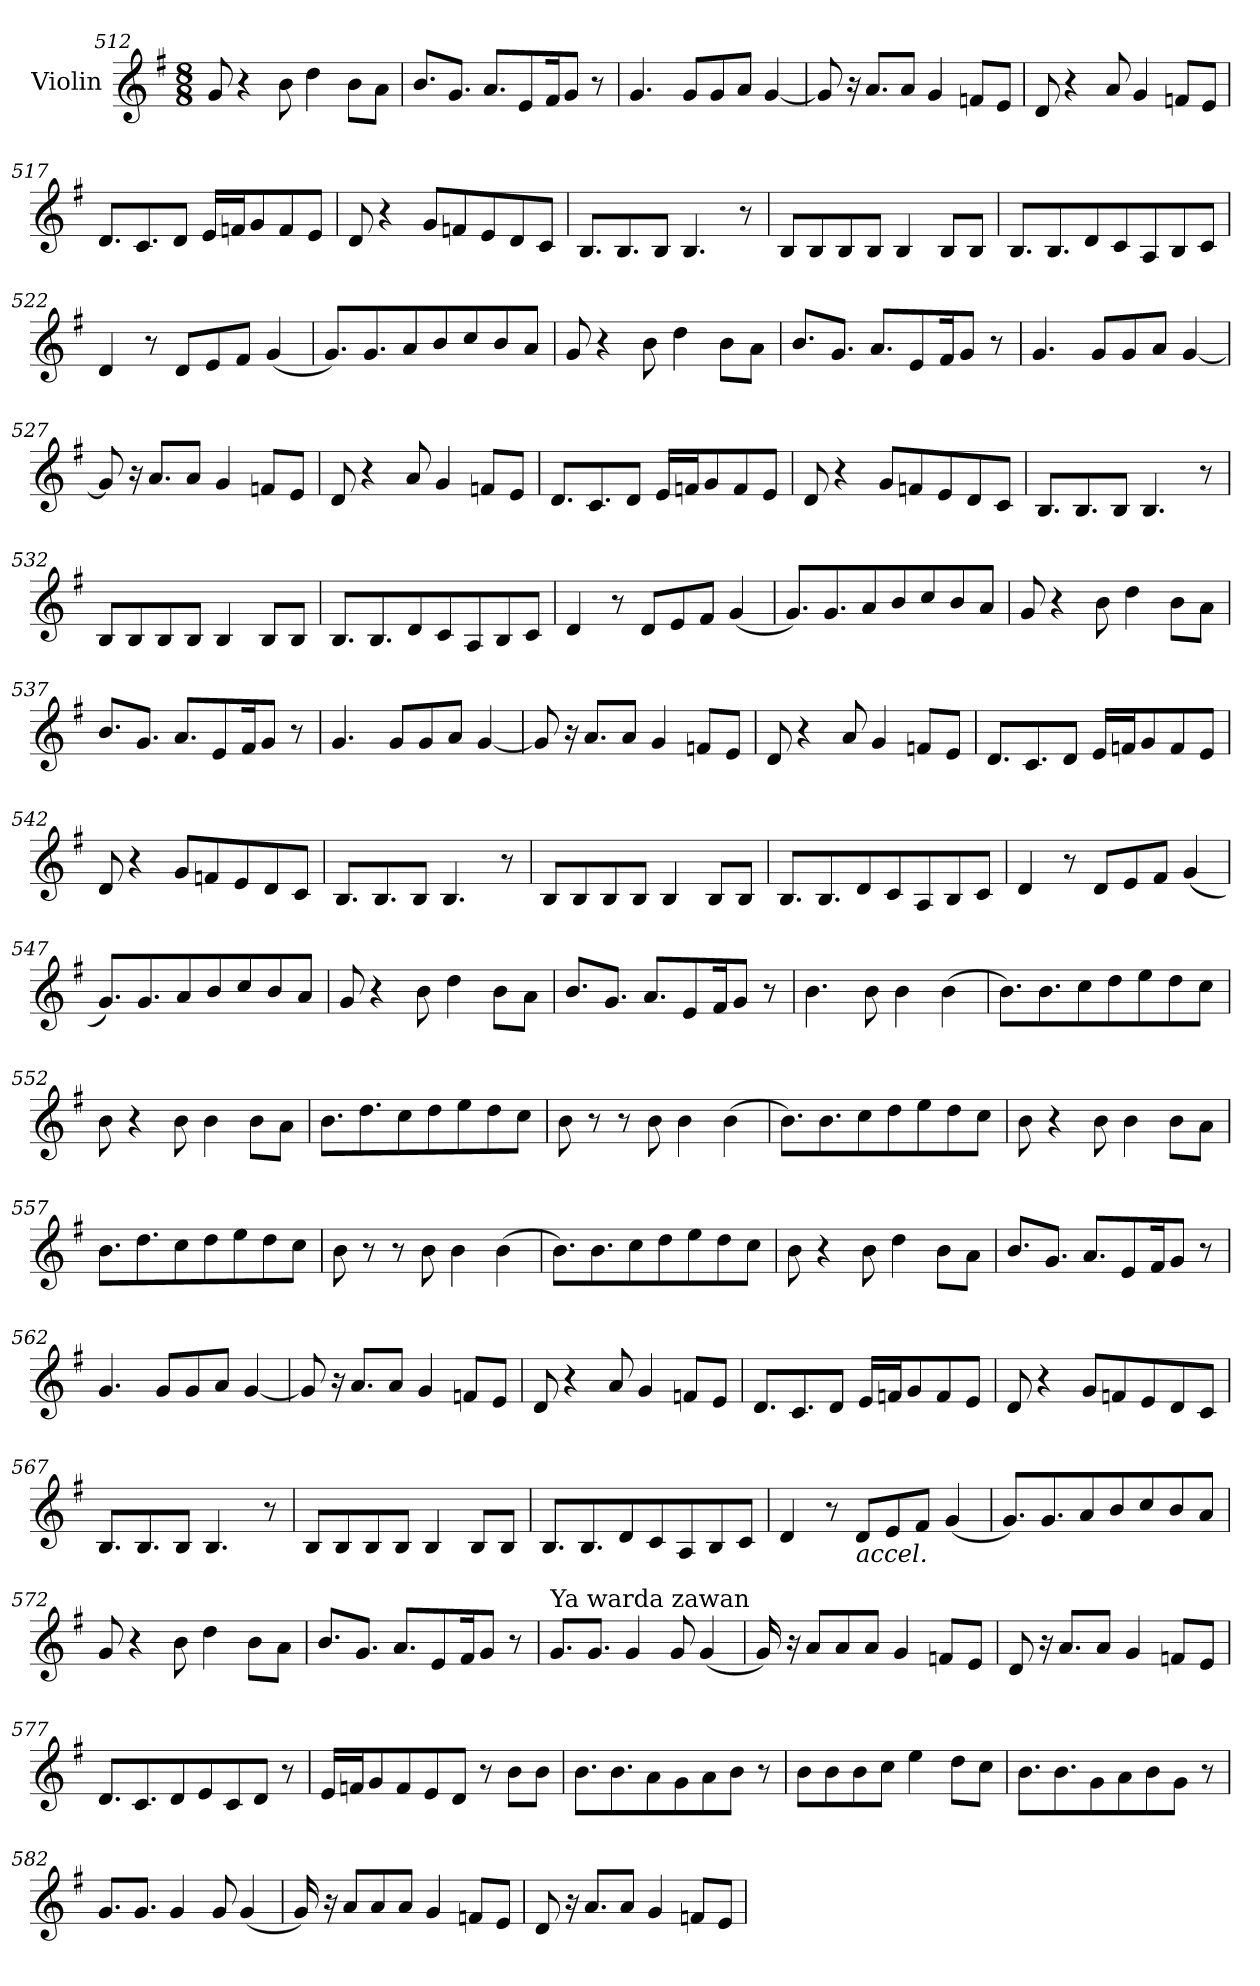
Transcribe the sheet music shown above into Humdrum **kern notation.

**kern
*part1
*staff1
*I"Violin
*clefG2
*k[f#]
*G:
*M8/8
=512
8g/
4r
8b\
4dd\
8b\L
8a\J
=513
8.b/L
8.g/J
8.a/L
8e/
16f#/K
8g/J
8r
=514
4.g/
8g/L
8g/
8a/J
[4g/
!!LO:LB:g=z
=515
8g/]
16r
8.a/L
8a/J
4g/
8fn/L
8e/J
=516
8d/
4r
8a/
4g/
8fn/L
8e/J
=517
8.d/L
8.c/
8d/J
16e/LL
16fn/J
8g/
8f/
8e/J
=518
8d/
4r
8g/L
8fn/
8e/
8d/
8c/J
!!LO:LB:g=z
=519
8.B/L
8.B/
8B/J
4.B/
8r
=520
8B/L
8B/
8B/
8B/J
4B/
8B/L
8B/J
=521
8.B/L
8.B/
8d/
8c/
8A/
8B/
8c/J
=522
4d/
8r
8d/L
8e/
8f#/J
(<4g/
!!LO:LB:g=z
=523
8.g/L)
8.g/
8a/
8b/
8cc/
8b/
8a/J
=524
8g/
4r
8b\
4dd\
8b\L
8a\J
=525
8.b/L
8.g/J
8.a/L
8e/
16f#/K
8g/J
8r
=526
4.g/
8g/L
8g/
8a/J
[4g/
!!LO:LB:g=z
=527
8g/]
16r
8.a/L
8a/J
4g/
8fn/L
8e/J
=528
8d/
4r
8a/
4g/
8fn/L
8e/J
=529
8.d/L
8.c/
8d/J
16e/LL
16fn/J
8g/
8f/
8e/J
=530
8d/
4r
8g/L
8fn/
8e/
8d/
8c/J
!!LO:PB:g=z
=531
8.B/L
8.B/
8B/J
4.B/
8r
=532
8B/L
8B/
8B/
8B/J
4B/
8B/L
8B/J
=533
8.B/L
8.B/
8d/
8c/
8A/
8B/
8c/J
=534
4d/
8r
8d/L
8e/
8f#/J
(<4g/
!!LO:LB:g=z
=535
8.g/L)
8.g/
8a/
8b/
8cc/
8b/
8a/J
=536
8g/
4r
8b\
4dd\
8b\L
8a\J
=537
8.b/L
8.g/J
8.a/L
8e/
16f#/K
8g/J
8r
=538
4.g/
8g/L
8g/
8a/J
[4g/
!!LO:LB:g=z
=539
8g/]
16r
8.a/L
8a/J
4g/
8fn/L
8e/J
=540
8d/
4r
8a/
4g/
8fn/L
8e/J
=541
8.d/L
8.c/
8d/J
16e/LL
16fn/J
8g/
8f/
8e/J
=542
8d/
4r
8g/L
8fn/
8e/
8d/
8c/J
!!LO:LB:g=z
=543
8.B/L
8.B/
8B/J
4.B/
8r
=544
8B/L
8B/
8B/
8B/J
4B/
8B/L
8B/J
=545
8.B/L
8.B/
8d/
8c/
8A/
8B/
8c/J
=546
4d/
8r
8d/L
8e/
8f#/J
(<4g/
!!LO:LB:g=z
=547
8.g/L)
8.g/
8a/
8b/
8cc/
8b/
8a/J
=548
8g/
4r
8b\
4dd\
8b\L
8a\J
=549
8.b/L
8.g/J
8.a/L
8e/
16f#/K
8g/J
8r
=550
4.b\
8b\
4b\
(>4b\
=551
8.b\L)
8.b\
8cc\
8dd\
8ee\
8dd\
8cc\J
!!LO:LB:g=z
=552
8b\
4r
8b\
4b\
8b\L
8a\J
=553
8.b\L
8.dd\
8cc\
8dd\
8ee\
8dd\
8cc\J
=554
8b\
8r
8r
8b\
4b\
(>4b\
=555
8.b\L)
8.b\
8cc\
8dd\
8ee\
8dd\
8cc\J
=556
8b\
4r
8b\
4b\
8b\L
8a\J
!!LO:LB:g=z
=557
8.b\L
8.dd\
8cc\
8dd\
8ee\
8dd\
8cc\J
=558
8b\
8r
8r
8b\
4b\
(>4b\
=559
8.b\L)
8.b\
8cc\
8dd\
8ee\
8dd\
8cc\J
=560
8b\
4r
8b\
4dd\
8b\L
8a\J
=561
8.b/L
8.g/J
8.a/L
8e/
16f#/K
8g/J
8r
!!LO:LB:g=z
=562
4.g/
8g/L
8g/
8a/J
[4g/
=563
8g/]
16r
8.a/L
8a/J
4g/
8fn/L
8e/J
=564
8d/
4r
8a/
4g/
8fn/L
8e/J
=565
8.d/L
8.c/
8d/J
16e/LL
16fn/J
8g/
8f/
8e/J
!!LO:PB:g=z
=566
8d/
4r
8g/L
8fn/
8e/
8d/
8c/J
=567
8.B/L
8.B/
8B/J
4.B/
8r
=568
8B/L
8B/
8B/
8B/J
4B/
8B/L
8B/J
=569
8.B/L
8.B/
8d/
8c/
8A/
8B/
8c/J
!!LO:LB:g=z
=570
4d/
8r
!LO:TX:b:i:t=accel.
8d/L
8e/
8f#/J
(<4g/
=571
8.g/L)
8.g/
8a/
8b/
8cc/
8b/
8a/J
=572
8g/
4r
8b\
4dd\
8b\L
8a\J
=573
8.b/L
8.g/J
8.a/L
8e/
16f#/K
8g/J
8r
=574
*MM120
!LO:TX:a:t=Ya warda zawan
8.g/L
8.g/J
4g/
8g/
(<4g/
!!LO:LB:g=z
=575
16g/)
16r
8a/L
8a/
8a/J
4g/
8fn/L
8e/J
=576
8d/
16r
8.a/L
8a/J
4g/
8fn/L
8e/J
=577
8.d/L
8.c/
8d/
8e/
8c/
8d/J
8r
=578
16e/LL
16fn/J
8g/
8f/
8e/
8d/J
8r
8b\L
8b\J
!!LO:LB:g=z
=579
8.b\L
8.b\
8a\
8g\
8a\
8b\J
8r
=580
8b\L
8b\
8b\
8cc\J
4ee\
8dd\L
8cc\J
=581
8.b\L
8.b\
8g\
8a\
8b\
8g\J
8r
=582
8.g/L
8.g/J
4g/
8g/
(<4g/
!!LO:LB:g=z
=583
16g/)
16r
8a/L
8a/
8a/J
4g/
8fn/L
8e/J
=584
8d/
16r
8.a/L
8a/J
4g/
8fn/L
8e/J
=
*-
